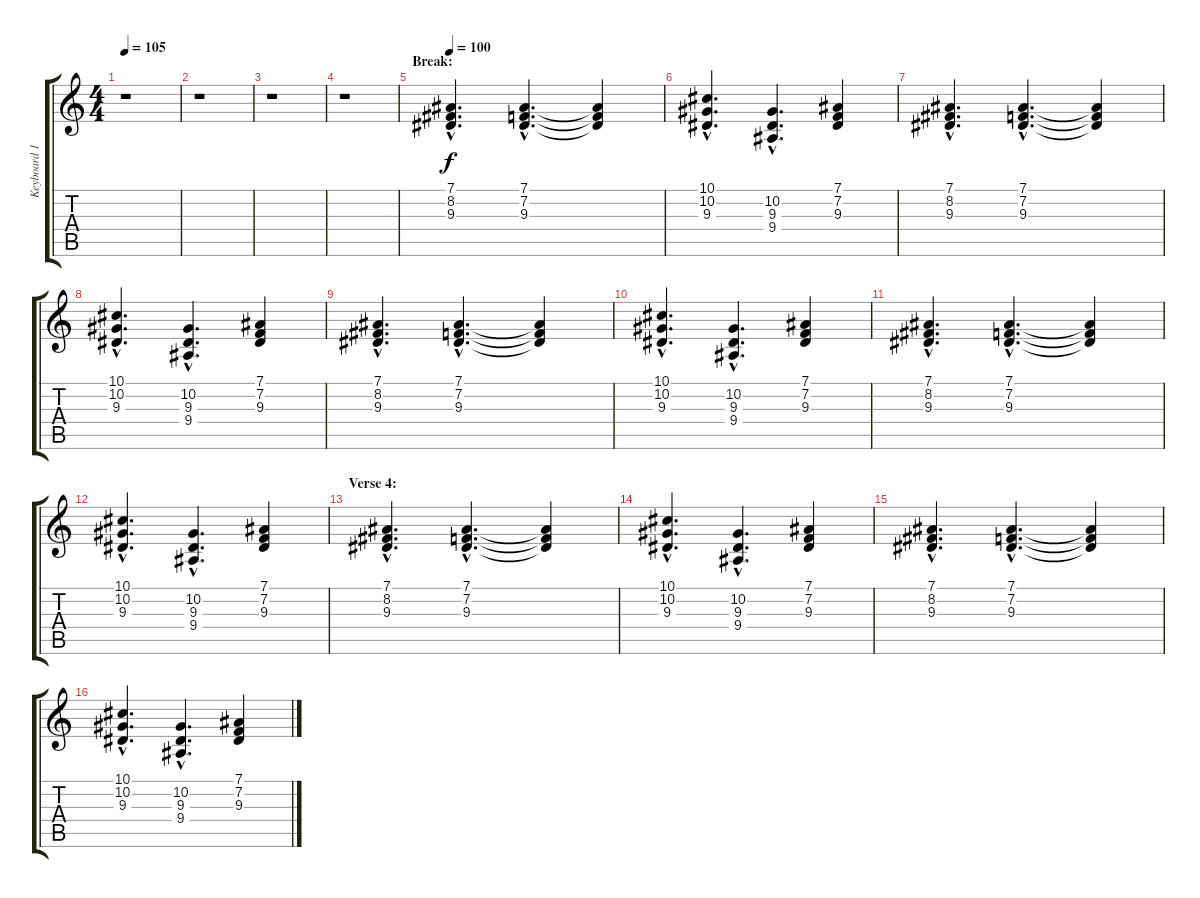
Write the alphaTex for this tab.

\track ("Keyboard 1" "Keyboard 1") {instrument stringensemble1}
\staff {score tabs}
\tuning (Eb4 Bb3 Gb3 Db3 Ab2 Eb2) {hide}
\ts (4 4)
\tempo 105
\clef g2
\ks c
r.1{dy f} |
r.1 |
r.1 |
r.1 |
\section ("" "Break:")
\tempo 100
(7.1{hac} 8.2{hac} 9.3{hac}).4{d volume 10 instrument churchorgan} (7.1{hac} 7.2{hac} 9.3{hac}).4{d} (7.1{t} 7.2{t} 9.3{t}).4 |
(10.1{hac} 10.2{hac} 9.3{hac}).4{d} (10.2{hac} 9.3{hac} 9.4{hac}).4{d} (7.1 7.2 9.3).4 |
(7.1{hac} 8.2{hac} 9.3{hac}).4{d} (7.1{hac} 7.2{hac} 9.3{hac}).4{d} (7.1{t} 7.2{t} 9.3{t}).4 |
(10.1{hac} 10.2{hac} 9.3{hac}).4{d} (10.2{hac} 9.3{hac} 9.4{hac}).4{d} (7.1 7.2 9.3).4 |
(7.1{hac} 8.2{hac} 9.3{hac}).4{d} (7.1{hac} 7.2{hac} 9.3{hac}).4{d} (7.1{t} 7.2{t} 9.3{t}).4 |
(10.1{hac} 10.2{hac} 9.3{hac}).4{d} (10.2{hac} 9.3{hac} 9.4{hac}).4{d} (7.1 7.2 9.3).4 |
(7.1{hac} 8.2{hac} 9.3{hac}).4{d} (7.1{hac} 7.2{hac} 9.3{hac}).4{d} (7.1{t} 7.2{t} 9.3{t}).4 |
(10.1{hac} 10.2{hac} 9.3{hac}).4{d} (10.2{hac} 9.3{hac} 9.4{hac}).4{d} (7.1 7.2 9.3).4 |
\section ("" "Verse 4:")
(7.1{hac} 8.2{hac} 9.3{hac}).4{d volume 10 instrument churchorgan} (7.1{hac} 7.2{hac} 9.3{hac}).4{d} (7.1{t} 7.2{t} 9.3{t}).4 |
(10.1{hac} 10.2{hac} 9.3{hac}).4{d} (10.2{hac} 9.3{hac} 9.4{hac}).4{d} (7.1 7.2 9.3).4 |
(7.1{hac} 8.2{hac} 9.3{hac}).4{d} (7.1{hac} 7.2{hac} 9.3{hac}).4{d} (7.1{t} 7.2{t} 9.3{t}).4 |
(10.1{hac} 10.2{hac} 9.3{hac}).4{d} (10.2{hac} 9.3{hac} 9.4{hac}).4{d} (7.1 7.2 9.3).4
